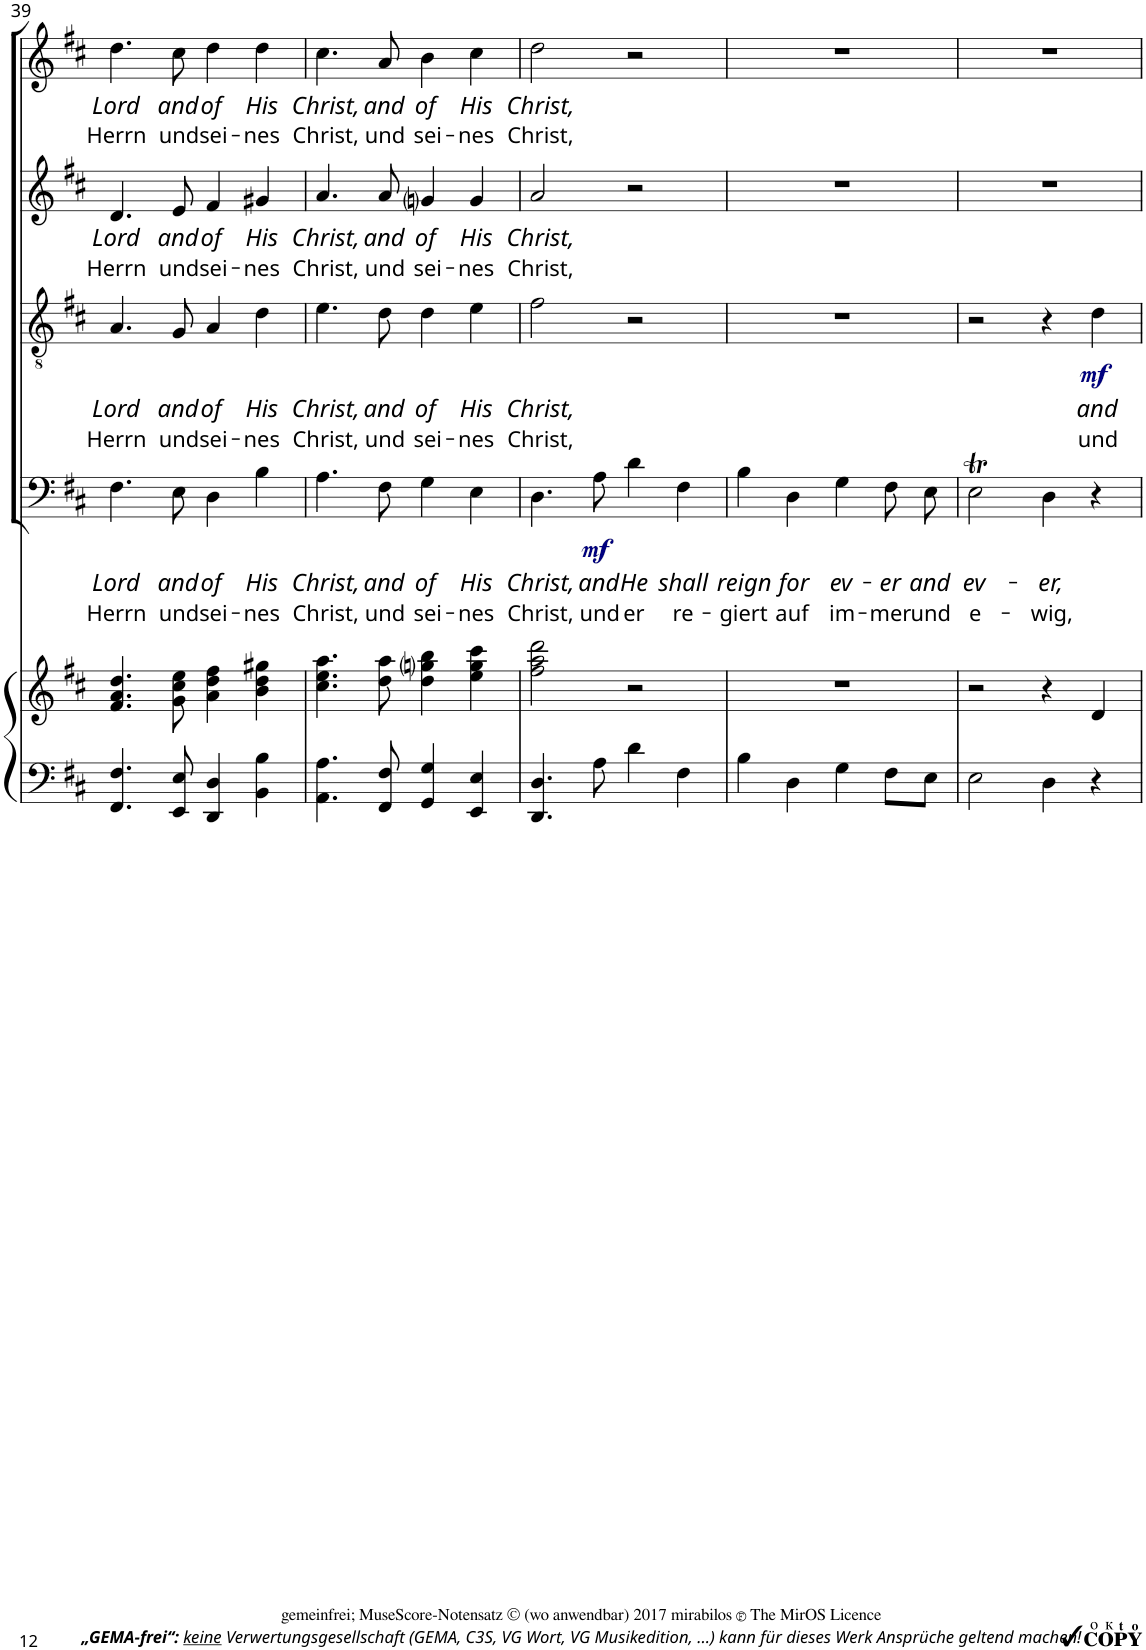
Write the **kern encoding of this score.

**kern	**kern	**kern	**text	**text	**dynam	**kern	**text	**text	**dynam	**kern	**text	**text	**kern	**text	**text
*part5	*part5	*part4	*part4	*part4	*part4	*part3	*part3	*part3	*part3	*part2	*part2	*part2	*part1	*part1	*part1
*staff6	*staff5	*staff4	*staff4	*staff4	*staff4	*staff3	*staff3	*staff3	*staff3	*staff2	*staff2	*staff2	*staff1	*staff1	*staff1
*I"Cembalo	*	*I"Baß	*	*	*	*I"Tenor	*	*	*	*I"Alt	*	*	*I"Sopran	*	*
!!LO:PB:g=z
*clefF4	*clefG2	*clefF4	*	*	*	*clefGv2	*	*	*	*clefG2	*	*	*clefG2	*	*
*k[f#c#]	*k[f#c#]	*k[f#c#]	*	*	*	*k[f#c#]	*	*	*	*k[f#c#]	*	*	*k[f#c#]	*	*
*M4/4	*M4/4	*M4/4	*	*	*	*M4/4	*	*	*	*M4/4	*	*	*M4/4	*	*
*met(c)	*met(c)	*met(c)	*	*	*	*met(c)	*	*	*	*met(c)	*	*	*met(c)	*	*
=39	=39	=39	=39	=39	=39	=39	=39	=39	=39	=39	=39	=39	=39	=39	=39
!	!	!	!LO:LY:b	!LO:LY:b	!	!	!LO:LY:b	!LO:LY:b	!	!	!LO:LY:b	!LO:LY:b	!	!LO:LY:b	!LO:LY:b
4.FF#/ 4.F#/	4.f#/ 4.a/ 4.dd/	4.F#\	Lord	Herrn	.	4.A/	Lord	Herrn	.	4.d/	Lord	Herrn	4.dd\	Lord	Herrn
!	!	!	!LO:LY:b	!LO:LY:b	!	!	!LO:LY:b	!LO:LY:b	!	!	!LO:LY:b	!LO:LY:b	!	!LO:LY:b	!LO:LY:b
8EE/ 8E/	8g\ 8cc#\ 8ee\	8E\	and	und	.	8G/	and	und	.	8e/	and	und	8cc#\	and	und
!	!	!	!LO:LY:b	!LO:LY:b	!	!	!LO:LY:b	!LO:LY:b	!	!	!LO:LY:b	!LO:LY:b	!	!LO:LY:b	!LO:LY:b
4DD/ 4D/	4a\ 4dd\ 4ff#\	4D\	of	sei-	.	4A/	of	sei-	.	4f#/	of	sei-	4dd\	of	sei-
!	!	!	!LO:LY:b	!LO:LY:b	!	!	!LO:LY:b	!LO:LY:b	!	!	!LO:LY:b	!LO:LY:b	!	!LO:LY:b	!LO:LY:b
4BB\ 4B\	4b\ 4dd\ 4gg#X\	4B\	His	-nes	.	4d\	His	-nes	.	4g#X/	His	-nes	4dd\	His	-nes
=40	=40	=40	=40	=40	=40	=40	=40	=40	=40	=40	=40	=40	=40	=40	=40
!	!	!	!LO:LY:b	!LO:LY:b	!	!	!LO:LY:b	!LO:LY:b	!	!	!LO:LY:b	!LO:LY:b	!	!LO:LY:b	!LO:LY:b
4.AA\ 4.A\	4.cc#\ 4.ee\ 4.aa\	4.A\	Christ,	Christ,	.	4.e\	Christ,	Christ,	.	4.a/	Christ,	Christ,	4.cc#\	Christ,	Christ,
!	!	!	!LO:LY:b	!LO:LY:b	!	!	!LO:LY:b	!LO:LY:b	!	!	!LO:LY:b	!LO:LY:b	!	!LO:LY:b	!LO:LY:b
8FF#/ 8F#/	8dd\ 8aa\	8F#\	and	und	.	8d\	and	und	.	8a/	and	und	8a/	and	und
!	!	!	!LO:LY:b	!LO:LY:b	!	!	!LO:LY:b	!LO:LY:b	!	!	!LO:LY:b	!LO:LY:b	!	!LO:LY:b	!LO:LY:b
4GG/ 4G/	4dd\ 4ggni\ 4bb\	4G\	of	sei-	.	4d\	of	sei-	.	4gni/	of	sei-	4b\	of	sei-
!	!	!	!LO:LY:b	!LO:LY:b	!	!	!LO:LY:b	!LO:LY:b	!	!	!LO:LY:b	!LO:LY:b	!	!LO:LY:b	!LO:LY:b
4EE/ 4E/	4ee\ 4gg\ 4ccc#\	4E\	His	-nes	.	4e\	His	-nes	.	4g/	His	-nes	4cc#\	His	-nes
=41	=41	=41	=41	=41	=41	=41	=41	=41	=41	=41	=41	=41	=41	=41	=41
!	!	!	!LO:LY:b	!LO:LY:b	!	!	!LO:LY:b	!LO:LY:b	!	!	!LO:LY:b	!LO:LY:b	!	!LO:LY:b	!LO:LY:b
4.DD/ 4.D/	2ff#\ 2aa\ 2ddd\	4.D\	Christ,	Christ,	.	2f#\	Christ,	Christ,	.	2a/	Christ,	Christ,	2dd\	Christ,	Christ,
!	!	!	!LO:LY:b	!LO:LY:b	!LO:DY:b	!	!	!	!	!	!	!	!	!	!
8A\	.	8A\	and	und	mf	.	.	.	.	.	.	.	.	.	.
!	!	!	!LO:LY:b	!LO:LY:b	!	!	!	!	!	!	!	!	!	!	!
4d\	2r	4d\	He	er	.	2r	.	.	.	2r	.	.	2r	.	.
!	!	!	!LO:LY:b	!LO:LY:b	!	!	!	!	!	!	!	!	!	!	!
4F#\	.	4F#\	shall	re-	.	.	.	.	.	.	.	.	.	.	.
=42	=42	=42	=42	=42	=42	=42	=42	=42	=42	=42	=42	=42	=42	=42	=42
!	!	!	!LO:LY:b	!LO:LY:b	!	!	!	!	!	!	!	!	!	!	!
4B\	1r	4B\	reign	-giert	.	1r	.	.	.	1r	.	.	1r	.	.
!	!	!	!LO:LY:b	!LO:LY:b	!	!	!	!	!	!	!	!	!	!	!
4D\	.	4D\	for	auf	.	.	.	.	.	.	.	.	.	.	.
!	!	!	!LO:LY:b	!LO:LY:b	!	!	!	!	!	!	!	!	!	!	!
4G\	.	4G\	ev-	im-	.	.	.	.	.	.	.	.	.	.	.
!	!	!	!LO:LY:b	!LO:LY:b	!	!	!	!	!	!	!	!	!	!	!
8F#\L	.	8F#\L	-er	-mer	.	.	.	.	.	.	.	.	.	.	.
!	!	!	!LO:LY:b	!LO:LY:b	!	!	!	!	!	!	!	!	!	!	!
8E\J	.	8E\J	and	und	.	.	.	.	.	.	.	.	.	.	.
=43	=43	=43	=43	=43	=43	=43	=43	=43	=43	=43	=43	=43	=43	=43	=43
!	!	!	!LO:LY:b	!LO:LY:b	!	!	!	!	!	!	!	!	!	!	!
2E\	2r	2ET\	ev-	e-	.	2r	.	.	.	1r	.	.	1r	.	.
!	!	!	!LO:LY:b	!LO:LY:b	!	!	!	!	!	!	!	!	!	!	!
4D\	4r	4D\	-er,	-wig,	.	4r	.	.	.	.	.	.	.	.	.
!	!	!	!	!	!	!	!LO:LY:b	!LO:LY:b	!LO:DY:b	!	!	!	!	!	!
4r	4d/	4r	.	.	.	4d\	and	und	mf	.	.	.	.	.	.
=	=	=	=	=	=	=	=	=	=	=	=	=	=	=	=
*-	*-	*-	*-	*-	*-	*-	*-	*-	*-	*-	*-	*-	*-	*-	*-
